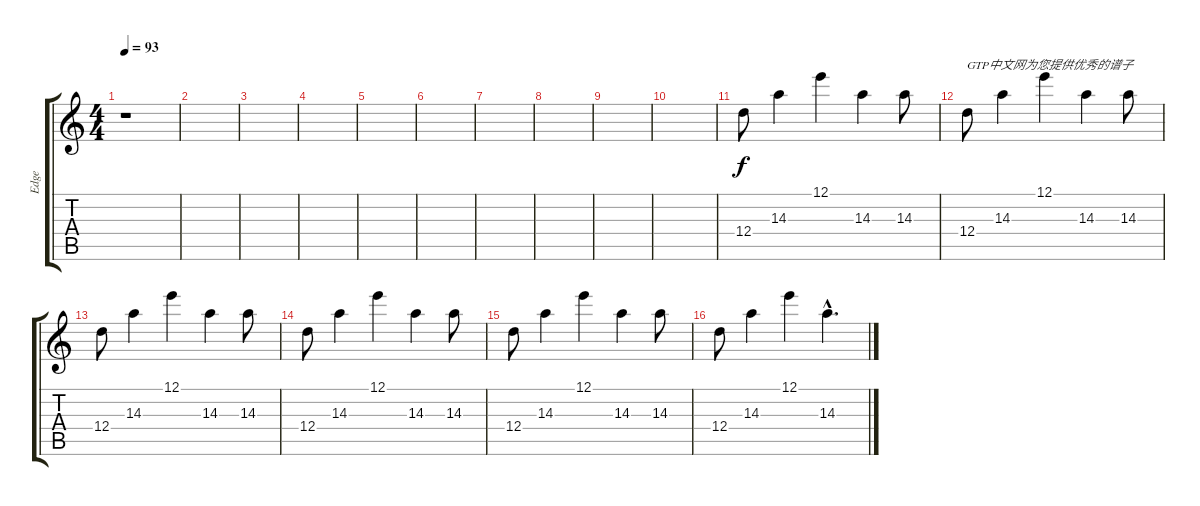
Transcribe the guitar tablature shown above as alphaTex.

\track ("Edge" "Edge") {instrument electricguitarjazz}
\staff {score tabs}
\tuning (E4 B3 G3 D3 A2 E2) {hide}
\ts (4 4)
\tempo 93
\clef g2
\ks c
r.1{dy f instrument electricguitarjazz} |
|
|
|
|
|
|
|
|
|
12.4.8{instrument electricguitarjazz} 14.3.4{instrument electricguitarjazz} 12.1.4{instrument electricguitarjazz} 14.3.4{instrument electricguitarjazz} 14.3.8{instrument electricguitarjazz} |
12.4.8{txt "GTP中文网为您提供优秀的谱子" instrument electricguitarjazz} 14.3.4{instrument electricguitarjazz} 12.1.4{instrument electricguitarjazz} 14.3.4{instrument electricguitarjazz} 14.3.8{instrument electricguitarjazz} |
12.4.8{instrument electricguitarjazz} 14.3.4{instrument electricguitarjazz} 12.1.4{instrument electricguitarjazz} 14.3.4{instrument electricguitarjazz} 14.3.8{instrument electricguitarjazz} |
12.4.8{instrument electricguitarjazz} 14.3.4{instrument electricguitarjazz} 12.1.4{instrument electricguitarjazz} 14.3.4{instrument electricguitarjazz} 14.3.8{instrument electricguitarjazz} |
12.4.8{instrument electricguitarjazz} 14.3.4{instrument electricguitarjazz} 12.1.4{instrument electricguitarjazz} 14.3.4{instrument electricguitarjazz} 14.3.8{instrument electricguitarjazz} |
12.4.8{instrument electricguitarjazz} 14.3.4{instrument electricguitarjazz} 12.1.4{instrument electricguitarjazz} 14.3{hac}.4{d instrument electricguitarjazz}
